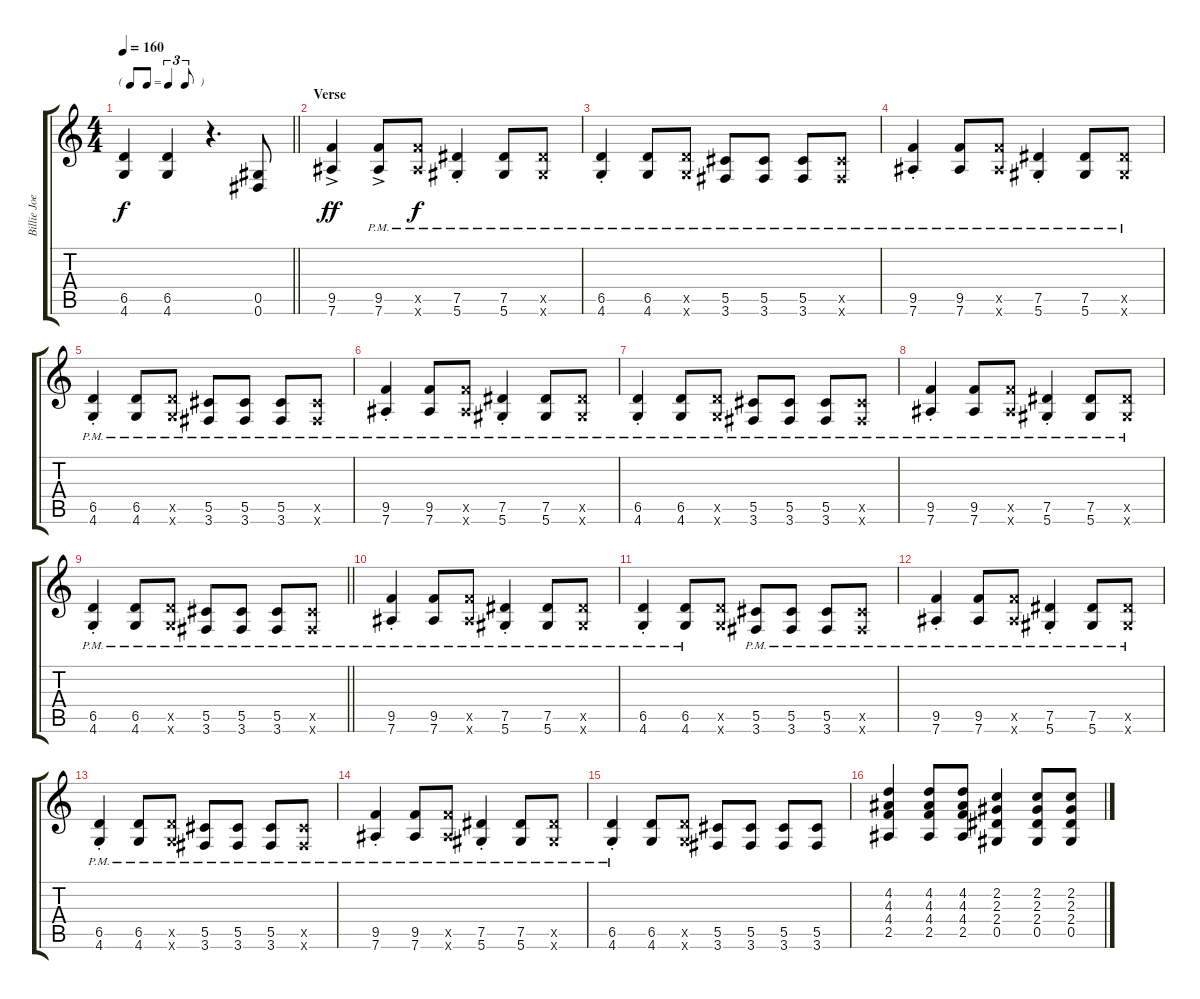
\track ("Billie Joe" "Billie Joe") {instrument distortionguitar}
\staff {score tabs}
\tuning (Eb4 Bb3 Gb3 Db3 Ab2 Eb2) {hide}
\ts (4 4)
\tf triplet8th
\tempo 160
\clef g2
\barLineRight lightlight
\ks c
(6.5 4.6).4{dy f} (6.5 4.6).4 r.4{d} (0.5 0.6).8 |
\section ("" "Verse")
(9.5{ac} 7.6{ac}).4{dy ff} (9.5{ac pm} 7.6{ac pm}).8 (9.5{pm x} 7.6{pm x}).8{dy f} (7.5{pm st} 5.6{pm st}).4 (7.5{pm} 5.6{pm}).8 (7.5{pm x} 5.6{pm x}).8 |
(6.5{pm st} 4.6{pm st}).4 (6.5{pm} 4.6{pm}).8 (6.5{pm x} 4.6{pm x}).8 (5.5{pm} 3.6{pm}).8 (5.5{pm} 3.6{pm}).8 (5.5{pm} 3.6{pm}).8 (5.5{pm x} 3.6{pm x}).8 |
(9.5{pm st} 7.6{pm st}).4 (9.5{pm} 7.6{pm}).8 (9.5{pm x} 7.6{pm x}).8 (7.5{pm st} 5.6{pm st}).4 (7.5{pm} 5.6{pm}).8 (7.5{pm x} 5.6{pm x}).8 |
(6.5{pm st} 4.6{pm st}).4 (6.5{pm} 4.6{pm}).8 (6.5{pm x} 4.6{pm x}).8 (5.5{pm} 3.6{pm}).8 (5.5{pm} 3.6{pm}).8 (5.5{pm} 3.6{pm}).8 (5.5{pm x} 3.6{pm x}).8 |
(9.5{pm st} 7.6{pm st}).4 (9.5{pm} 7.6{pm}).8 (9.5{pm x} 7.6{pm x}).8 (7.5{pm st} 5.6{pm st}).4 (7.5{pm} 5.6{pm}).8 (7.5{pm x} 5.6{pm x}).8 |
(6.5{pm st} 4.6{pm st}).4 (6.5{pm} 4.6{pm}).8 (6.5{pm x} 4.6{pm x}).8 (5.5{pm} 3.6{pm}).8 (5.5{pm} 3.6{pm}).8 (5.5{pm} 3.6{pm}).8 (5.5{pm x} 3.6{pm x}).8 |
(9.5{pm st} 7.6{pm st}).4 (9.5{pm} 7.6{pm}).8 (9.5{pm x} 7.6{pm x}).8 (7.5{pm st} 5.6{pm st}).4 (7.5{pm} 5.6{pm}).8 (7.5{pm x} 5.6{pm x}).8 |
\barLineRight lightlight
(6.5{pm st} 4.6{pm st}).4 (6.5{pm} 4.6{pm}).8 (6.5{pm x} 4.6{pm x}).8 (5.5{pm} 3.6{pm}).8 (5.5{pm} 3.6{pm}).8 (5.5{pm} 3.6{pm}).8 (5.5{pm x} 3.6{pm x}).8 |
(9.5{pm} 7.6{pm st}).4 (9.5{pm} 7.6{pm}).8 (9.5{pm x} 7.6{pm x}).8 (7.5{pm} 5.6{pm st}).4 (7.5{pm} 5.6{pm}).8 (7.5{pm x} 5.6{pm x}).8 |
(6.5{pm} 4.6{pm st}).4 (6.5{pm} 4.6{pm}).8 (6.5{x} 4.6{x}).8 (5.5{pm} 3.6{pm}).8 (5.5{pm} 3.6{pm}).8 (5.5{pm} 3.6{pm}).8 (5.5{pm x} 3.6{pm x}).8 |
(9.5{pm st} 7.6{pm st}).4 (9.5{pm} 7.6{pm}).8 (9.5{pm x} 7.6{pm x}).8 (7.5{pm st} 5.6{pm st}).4 (7.5{pm} 5.6{pm}).8 (7.5{pm x} 5.6{pm x}).8 |
(6.5{pm st} 4.6{pm st}).4 (6.5{pm} 4.6{pm}).8 (6.5{pm x} 4.6{pm x}).8 (5.5{pm} 3.6{pm}).8 (5.5{pm} 3.6{pm}).8 (5.5{pm} 3.6{pm}).8 (5.5{pm x} 3.6{pm x}).8 |
(9.5{pm st} 7.6{pm st}).4 (9.5{pm} 7.6{pm}).8 (9.5{pm x} 7.6{pm x}).8 (7.5{pm st} 5.6{pm st}).4 (7.5{pm} 5.6{pm}).8 (7.5{pm x} 5.6{pm x}).8 |
(6.5{pm st} 4.6{pm st}).4 (6.5 4.6).8 (6.5{x} 4.6{x}).8 (5.5 3.6).8 (5.5 3.6).8 (5.5 3.6).8 (5.5 3.6).8 |
(4.2 4.3 4.4 2.5).4 (4.2 4.3 4.4 2.5).8 (4.2 4.3 4.4 2.5).8 (2.2 2.3 2.4 0.5).4 (2.2 2.3 2.4 0.5).8 (2.2 2.3 2.4 0.5).8
